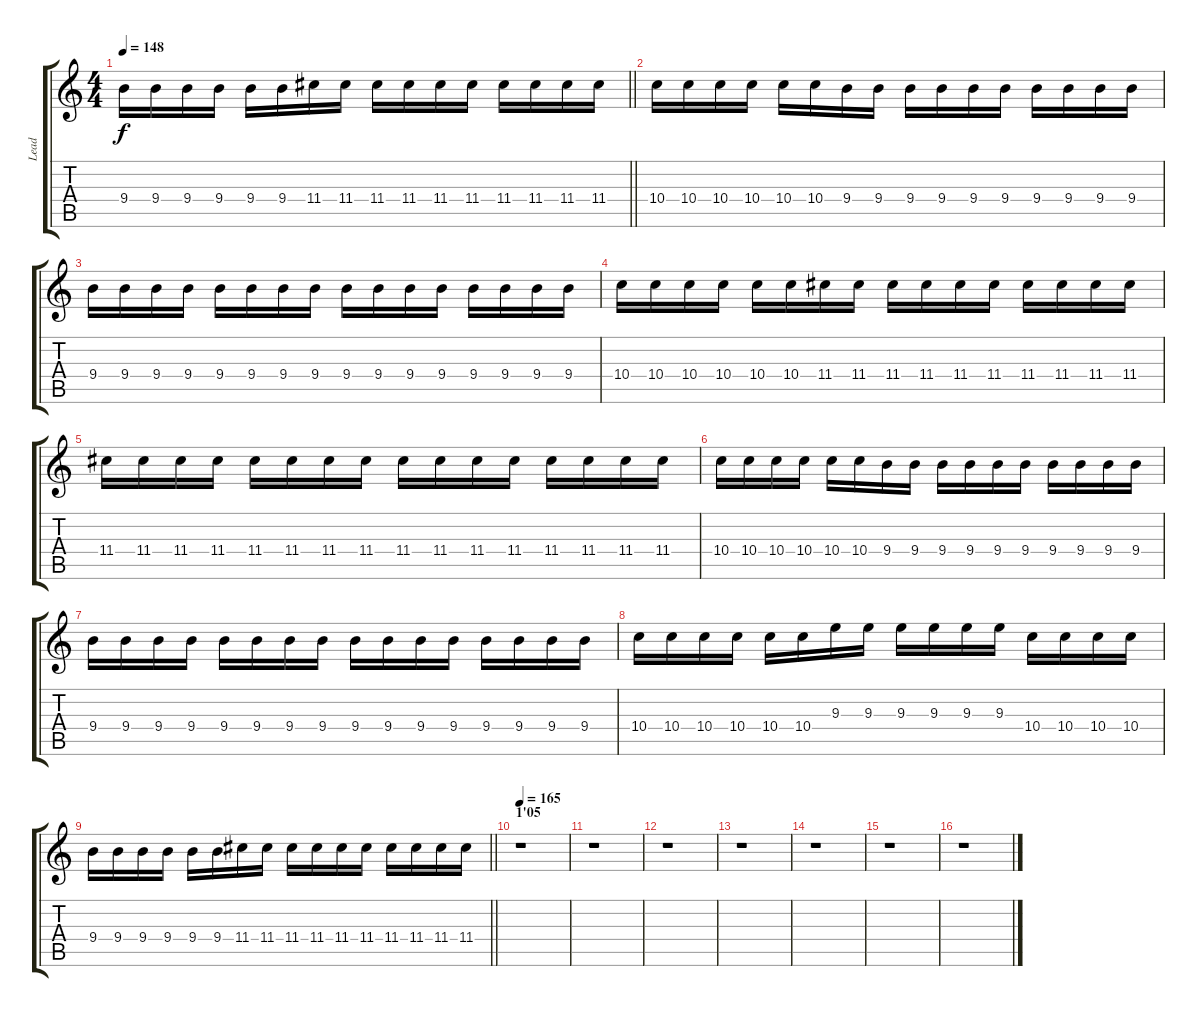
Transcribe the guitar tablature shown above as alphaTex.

\track ("Lead" "Lead") {instrument distortionguitar}
\staff {score tabs}
\tuning (E4 B3 G3 D3 A2 E2) {hide}
\ts (4 4)
\tempo 148
\clef g2
\barLineRight lightlight
\ks c
9.4.16{dy f} 9.4.16 9.4.16 9.4.16 9.4.16 9.4.16 11.4.16 11.4.16 11.4.16 11.4.16 11.4.16 11.4.16 11.4.16 11.4.16 11.4.16 11.4.16 |
10.4.16 10.4.16 10.4.16 10.4.16 10.4.16 10.4.16 9.4.16 9.4.16 9.4.16 9.4.16 9.4.16 9.4.16 9.4.16 9.4.16 9.4.16 9.4.16 |
9.4.16 9.4.16 9.4.16 9.4.16 9.4.16 9.4.16 9.4.16 9.4.16 9.4.16 9.4.16 9.4.16 9.4.16 9.4.16 9.4.16 9.4.16 9.4.16 |
10.4.16 10.4.16 10.4.16 10.4.16 10.4.16 10.4.16 11.4.16 11.4.16 11.4.16 11.4.16 11.4.16 11.4.16 11.4.16 11.4.16 11.4.16 11.4.16 |
11.4.16 11.4.16 11.4.16 11.4.16 11.4.16 11.4.16 11.4.16 11.4.16 11.4.16 11.4.16 11.4.16 11.4.16 11.4.16 11.4.16 11.4.16 11.4.16 |
10.4.16 10.4.16 10.4.16 10.4.16 10.4.16 10.4.16 9.4.16 9.4.16 9.4.16 9.4.16 9.4.16 9.4.16 9.4.16 9.4.16 9.4.16 9.4.16 |
9.4.16 9.4.16 9.4.16 9.4.16 9.4.16 9.4.16 9.4.16 9.4.16 9.4.16 9.4.16 9.4.16 9.4.16 9.4.16 9.4.16 9.4.16 9.4.16 |
10.4.16 10.4.16 10.4.16 10.4.16 10.4.16 10.4.16 9.3.16 9.3.16 9.3.16 9.3.16 9.3.16 9.3.16 10.4.16 10.4.16 10.4.16 10.4.16 |
\barLineRight lightlight
9.4.16 9.4.16 9.4.16 9.4.16 9.4.16 9.4.16 11.4.16 11.4.16 11.4.16 11.4.16 11.4.16 11.4.16 11.4.16 11.4.16 11.4.16 11.4.16 |
\section ("" "1'05")
\tempo 165
r.1 |
r.1 |
r.1 |
r.1 |
r.1 |
r.1 |
r.1
